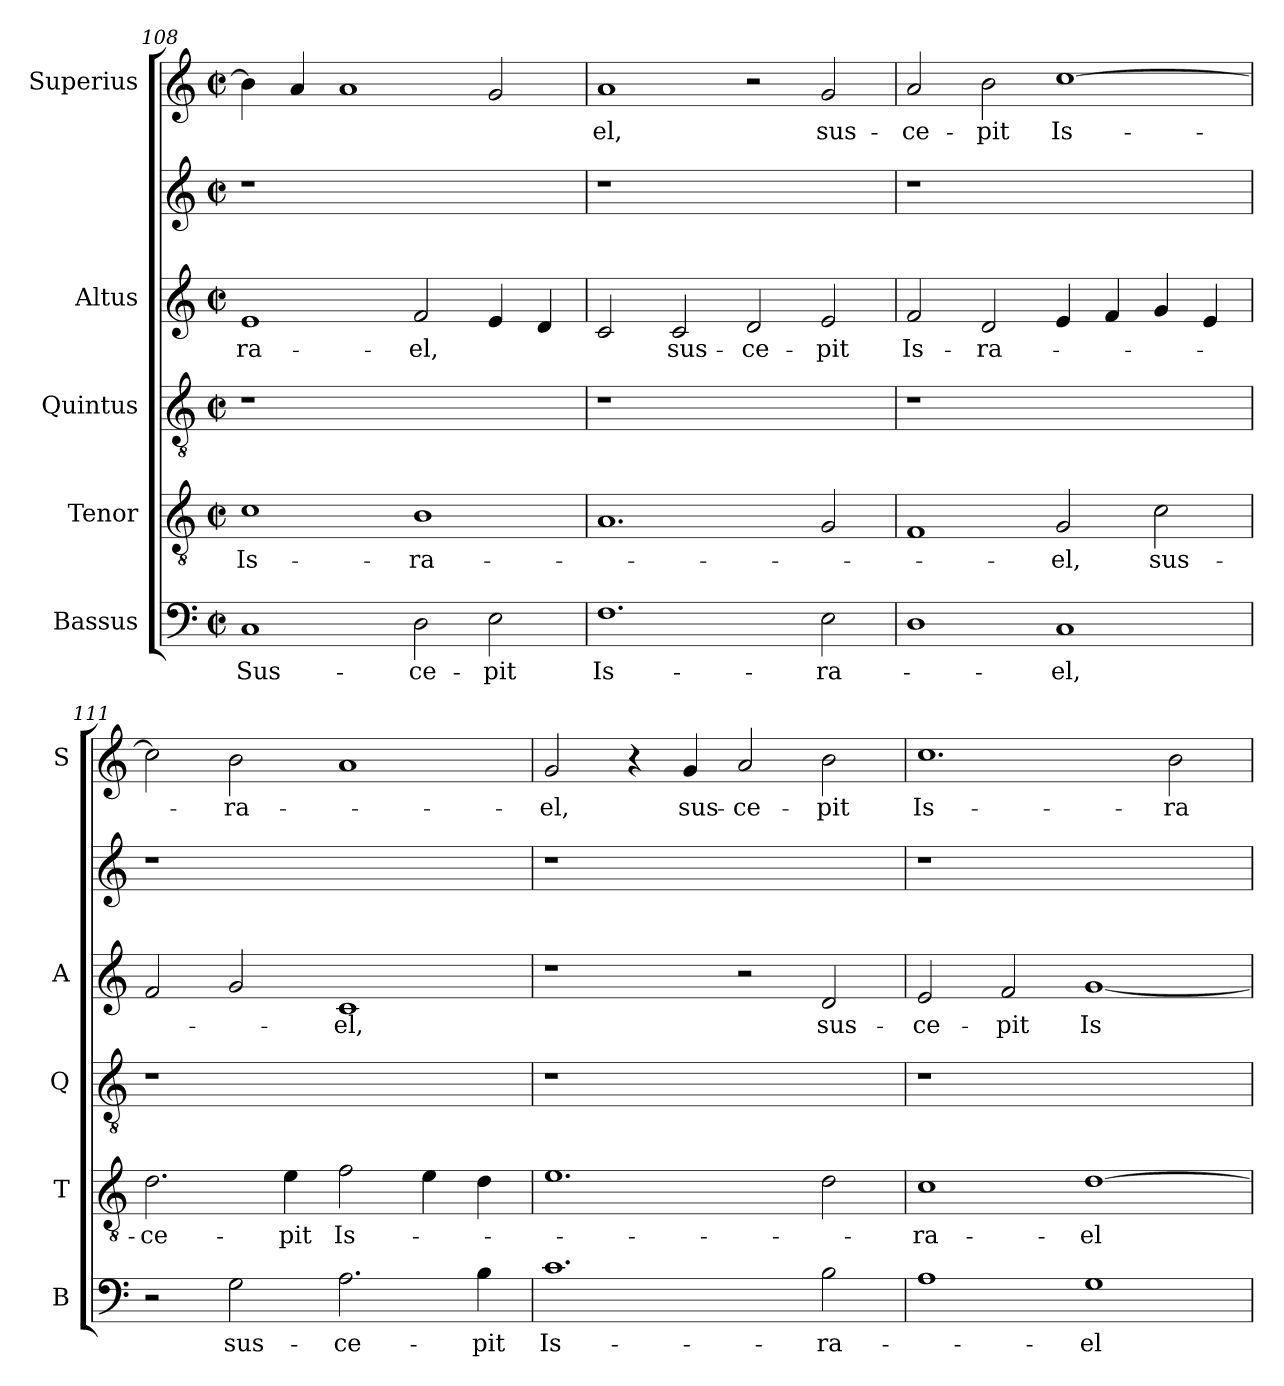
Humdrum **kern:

**kern	**text	**kern	**text	**kern	**kern	**text	**kern	**kern	**text
*part6	*part6	*part5	*part5	*part4	*part3	*part3	*part2	*part1	*part1
*staff6	*staff6	*staff5	*staff5	*staff4	*staff3	*staff3	*staff2	*staff1	*staff1
*I"Bassus	*	*I"Tenor	*	*I"Quintus	*I"Altus	*	*	*I"Superius	*
*I'B	*	*I'T	*	*I'Q	*I'A	*	*	*I'S	*
*clefF4	*	*clefGv2	*	*clefGv2	*clefG2	*	*clefG2	*clefG2	*
*k[]	*	*k[]	*	*k[]	*k[]	*	*k[]	*k[]	*
*C:	*	*C:	*	*C:	*C:	*	*C:	*C:	*
*M2/2	*	*M2/2	*	*M2/2	*M2/2	*	*M2/2	*M2/2	*
*met(c|)	*	*met(c|)	*	*met(c|)	*met(c|)	*	*met(c|)	*met(c|)	*
=108	=108	=108	=108	=108	=108	=108	=108	=108	=108
!	!LO:LY:b	!	!LO:LY:b	!	!	!LO:LY:b	!	!	!
1C	Sus-	1c	Is-	1r	1e	-ra-	1r	4b\]	.
.	.	.	.	.	.	.	.	4a/	.
.	.	.	.	.	.	.	.	1a	.
!	!LO:LY:b	!	!LO:LY:b	!	!	!LO:LY:b	!	!	!
2D\	-ce-	1B	-ra-	1ryy	2f/	-el,	1ryy	.	.
!	!LO:LY:b	!	!	!	!	!	!	!	!
2E\	-pit	.	.	.	4e/	.	.	2g/	.
.	.	.	.	.	4d/	.	.	.	.
=109	=109	=109	=109	=109	=109	=109	=109	=109	=109
!	!LO:LY:b	!	!	!	!	!	!	!	!LO:LY:b
1.F	Is-	1.A	.	1r	2c/	.	1r	1a	-el,
!	!	!	!	!	!	!LO:LY:b	!	!	!
.	.	.	.	.	2c/	sus-	.	.	.
!	!	!	!	!	!	!LO:LY:b	!	!	!
.	.	.	.	1ryy	2d/	-ce-	1ryy	2r	.
!	!LO:LY:b	!	!	!	!	!LO:LY:b	!	!	!LO:LY:b
2E\	-ra-	2G/	.	.	2e/	-pit	.	2g/	sus-
=110	=110	=110	=110	=110	=110	=110	=110	=110	=110
!	!	!	!	!	!	!LO:LY:b	!	!	!LO:LY:b
1D	.	1F	.	1r	2f/	Is-	1r	2a/	-ce-
!	!	!	!	!	!	!LO:LY:b	!	!	!LO:LY:b
.	.	.	.	.	2d/	-ra-	.	2b\	-pit
!	!LO:LY:b	!	!LO:LY:b	!	!	!	!	!	!LO:LY:b
1C	-el,	2G/	-el,	1ryy	4e/	.	1ryy	[1cc	Is-
.	.	.	.	.	4f/	.	.	.	.
!	!	!	!LO:LY:b	!	!	!	!	!	!
.	.	2c\	sus-	.	4g/	.	.	.	.
.	.	.	.	.	4e/	.	.	.	.
=111	=111	=111	=111	=111	=111	=111	=111	=111	=111
!	!	!	!LO:LY:b	!	!	!	!	!	!
2r	.	2.d\	-ce-	1r	2f/	.	1r	2cc\]	.
!	!LO:LY:b	!	!	!	!	!	!	!	!LO:LY:b
2G\	sus-	.	.	.	2g/	.	.	2b\	-ra-
!	!	!	!LO:LY:b	!	!	!	!	!	!
.	.	4e\	-pit	.	.	.	.	.	.
!	!LO:LY:b	!	!LO:LY:b	!	!	!LO:LY:b	!	!	!
2.A\	-ce-	2f\	Is-	1ryy	1c	-el,	1ryy	1a	.
.	.	4e\	.	.	.	.	.	.	.
!	!LO:LY:b	!	!	!	!	!	!	!	!
4B\	-pit	4d\	.	.	.	.	.	.	.
!!LO:LB:g=z
=112	=112	=112	=112	=112	=112	=112	=112	=112	=112
!	!LO:LY:b	!	!	!	!	!	!	!	!LO:LY:b
1.c	Is-	1.e	.	1r	1r	.	1r	2g/	-el,
.	.	.	.	.	.	.	.	4r	.
!	!	!	!	!	!	!	!	!	!LO:LY:b
.	.	.	.	.	.	.	.	4g/	sus-
!	!	!	!	!	!	!	!	!	!LO:LY:b
.	.	.	.	1ryy	2r	.	1ryy	2a/	-ce-
!	!LO:LY:b	!	!	!	!	!LO:LY:b	!	!	!LO:LY:b
2B\	-ra-	2d\	.	.	2d/	sus-	.	2b\	-pit
=113	=113	=113	=113	=113	=113	=113	=113	=113	=113
!	!	!	!LO:LY:b	!	!	!LO:LY:b	!	!	!LO:LY:b
1A	.	1c	-ra-	1r	2e/	-ce-	1r	1.cc	Is-
!	!	!	!	!	!	!LO:LY:b	!	!	!
.	.	.	.	.	2f/	-pit	.	.	.
!	!LO:LY:b	!	!LO:LY:b	!	!	!LO:LY:b	!	!	!
1G	-el	[1d	-el	1ryy	[1g	Is-	1ryy	.	.
!	!	!	!	!	!	!	!	!	!LO:LY:b
.	.	.	.	.	.	.	.	2b\	-ra-
=	=	=	=	=	=	=	=	=	=
*-	*-	*-	*-	*-	*-	*-	*-	*-	*-
